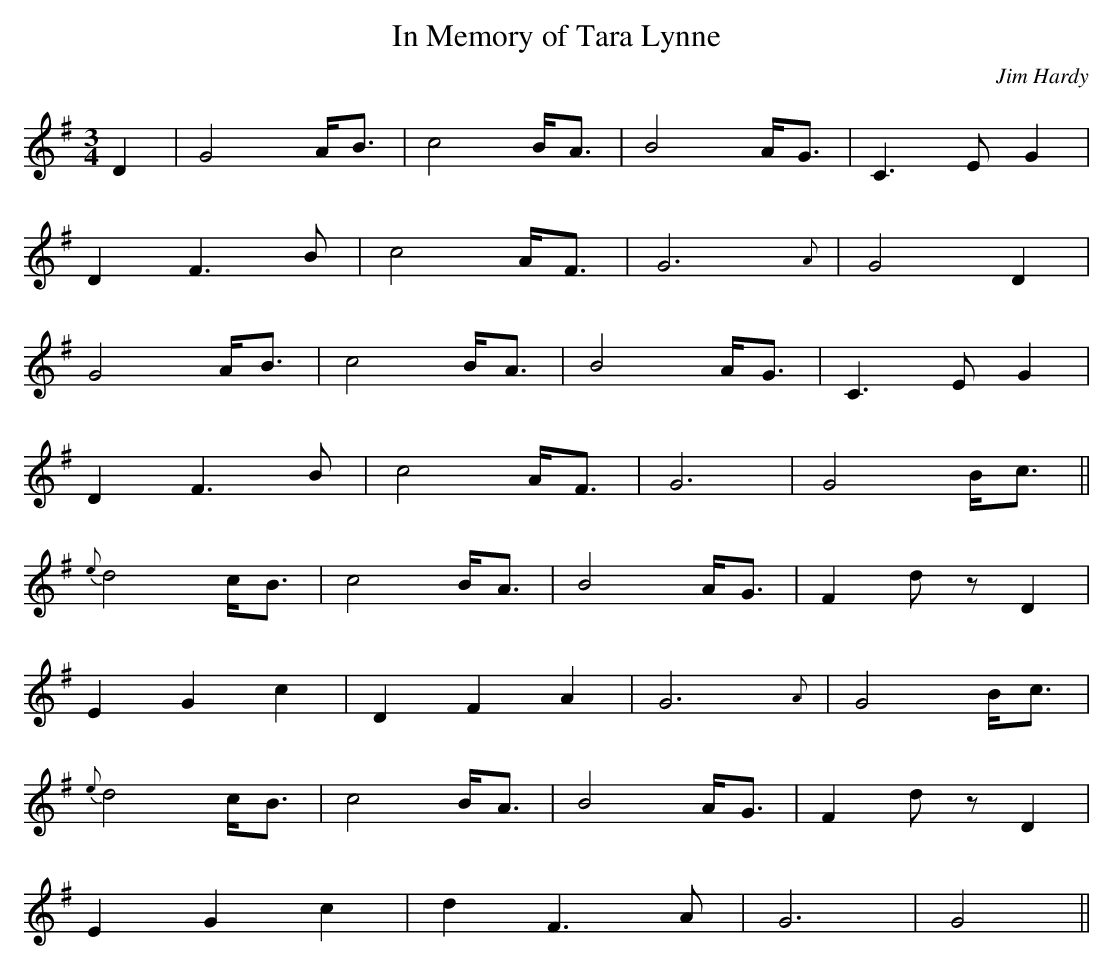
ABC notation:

X:1
T:In Memory of Tara Lynne
M:3/4
L:1/8
C:Jim Hardy
K:G
D2|G4A<B|c4B<A|B4A<G|C3EG2|!
D2F3B|c4A<F|G6{A}|G4D2|!
G4A<B|c4B<A|B4A<G|C3EG2|!
D2F3B|c4A<F|G6|G4B<c||!
{e}d4c<B|c4B<A|B4A<G|F2dzD2|!
E2G2c2|D2F2A2|G6{A}|G4B<c|!
{e}d4c<B|c4B<A|B4A<G|F2dzD2|!
E2G2c2|d2F3A|G6|G4||!
